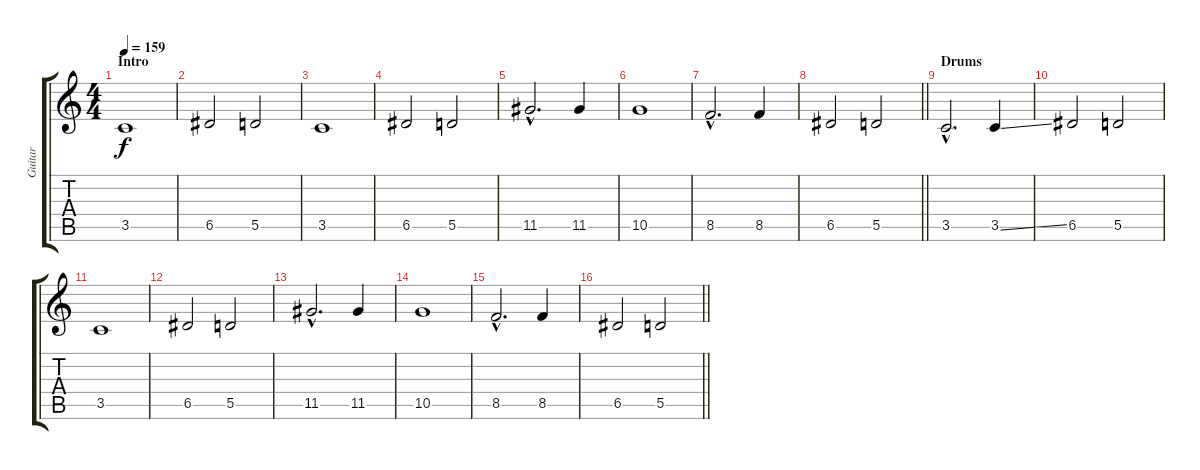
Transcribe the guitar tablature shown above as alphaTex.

\track ("Guitar" "Guitar") {instrument distortionguitar}
\staff {score tabs}
\tuning (E4 B3 G3 D3 A2 E2) {hide}
\ts (4 4)
\section ("" "Intro")
\tempo 159
\clef g2
\ks c
3.5.1{dy f instrument distortionguitar} |
6.5.2 5.5.2 |
3.5.1 |
6.5.2 5.5.2 |
11.5{hac}.2{d} 11.5.4 |
10.5.1 |
8.5{hac}.2{d} 8.5.4 |
\barLineRight lightlight
6.5.2 5.5.2 |
\section ("" "Drums")
3.5{hac}.2{d} 3.5{ss}.4 |
6.5.2 5.5.2 |
3.5.1 |
6.5.2 5.5.2 |
11.5{hac}.2{d} 11.5.4 |
10.5.1 |
8.5{hac}.2{d} 8.5.4 |
\barLineRight lightlight
6.5.2 5.5.2
